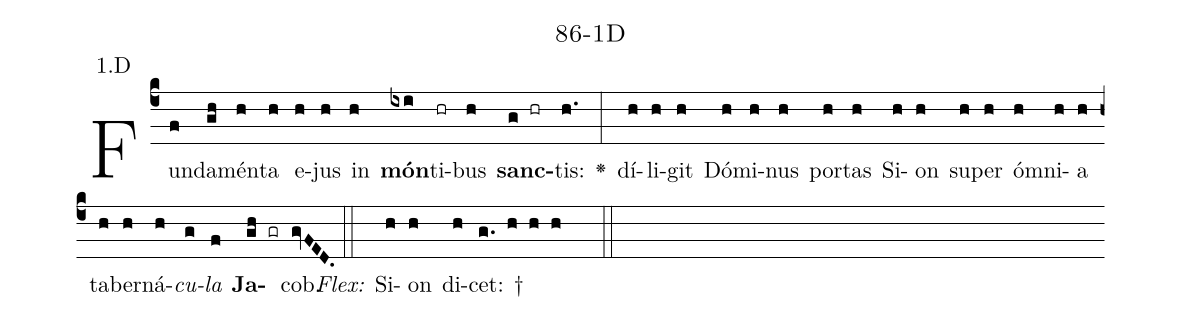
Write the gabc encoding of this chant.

name: 86-1D;
annotation: 1.D;
%%
(c4)Fun(f)da(gh)mén(h)ta(h) e(h)jus(h) in(h) <b>món</b>(ixi)ti(hr)bus(h) <b>sanc</b>(g hr)tis:(h.) <v>\greheightstar</v>(:) dí(h)li(h)git(h) Dó(h)mi(h)nus(h) por(h)tas(h) Si(h)on(h) su(h)per(h) óm(h)ni(h)a(h) ta(h)ber(h)ná(h)<i>cu</i>(g)<i>la</i>(f) <b>Ja</b>(gh gr)cob.(gvFED.) (::)
<i>Flex:</i>()  Si(h)on(h) di(h)cet: †(g. h h h  ::)

%E(h) u(h) o(g) u(f) a(gh) e.(gvFED.) (::)
